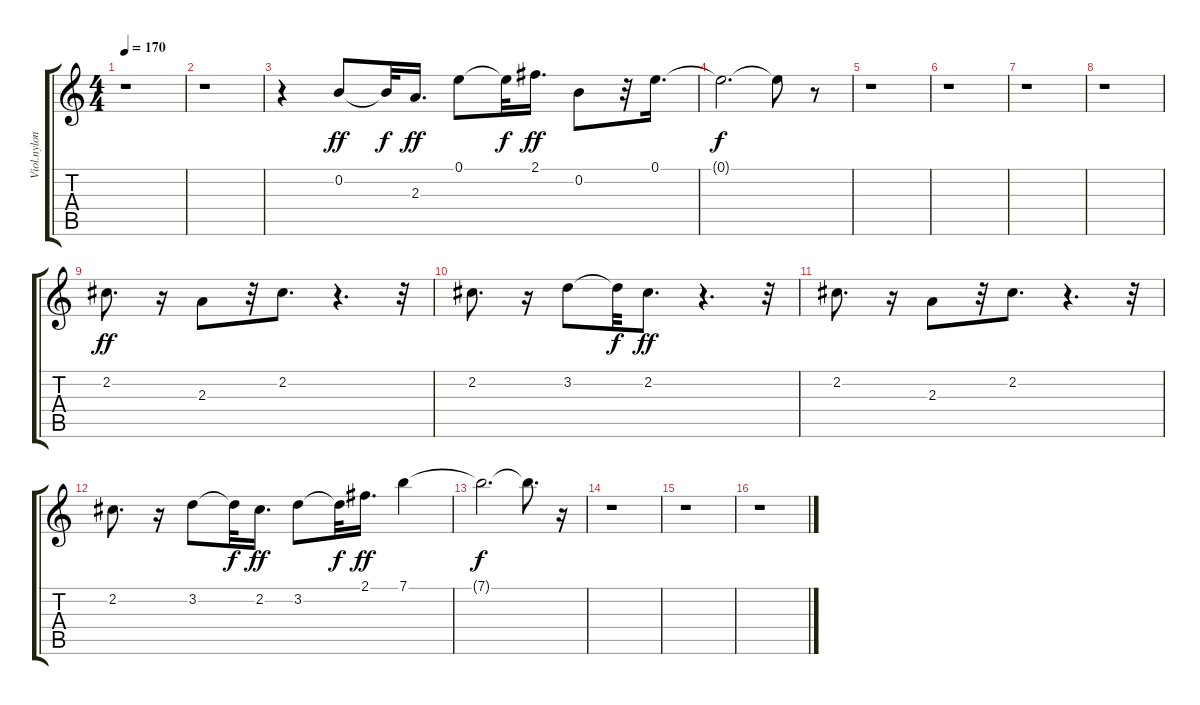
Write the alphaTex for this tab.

\track ("Viol.nylon" "Viol.nylon") {instrument acousticguitarnylon}
\staff {score tabs}
\tuning (E4 B3 G3 D3 A2 E2) {hide}
\ts (4 4)
\tempo 170
\clef g2
\ks c
r.1{dy ff} |
r.1 |
r.4 0.2.8 0.2{t}.32{dy f} 2.3.16{d dy ff} 0.1.8 0.1{t}.32{dy f} 2.1.16{d dy ff} 0.2.8 r.32 0.1.16{d} |
0.1{t}.2{d dy f} 0.1{t}.8 r.8 |
r.1 |
r.1 |
r.1 |
r.1 |
2.2.8{d dy ff} r.16 2.3.8 r.32 2.2.8{d} r.4{d} r.32 |
2.2.8{d} r.16 3.2.8 3.2{t}.32{dy f} 2.2.8{d dy ff} r.4{d} r.32 |
2.2.8{d} r.16 2.3.8 r.32 2.2.8{d} r.4{d} r.32 |
2.2.8{d} r.16 3.2.8 3.2{t}.32{dy f} 2.2.16{d dy ff} 3.2.8 3.2{t}.32{dy f} 2.1.16{d dy ff} 7.1.4 |
7.1{t}.2{d dy f} 7.1{t}.8{d} r.16 |
r.1 |
r.1 |
r.1
